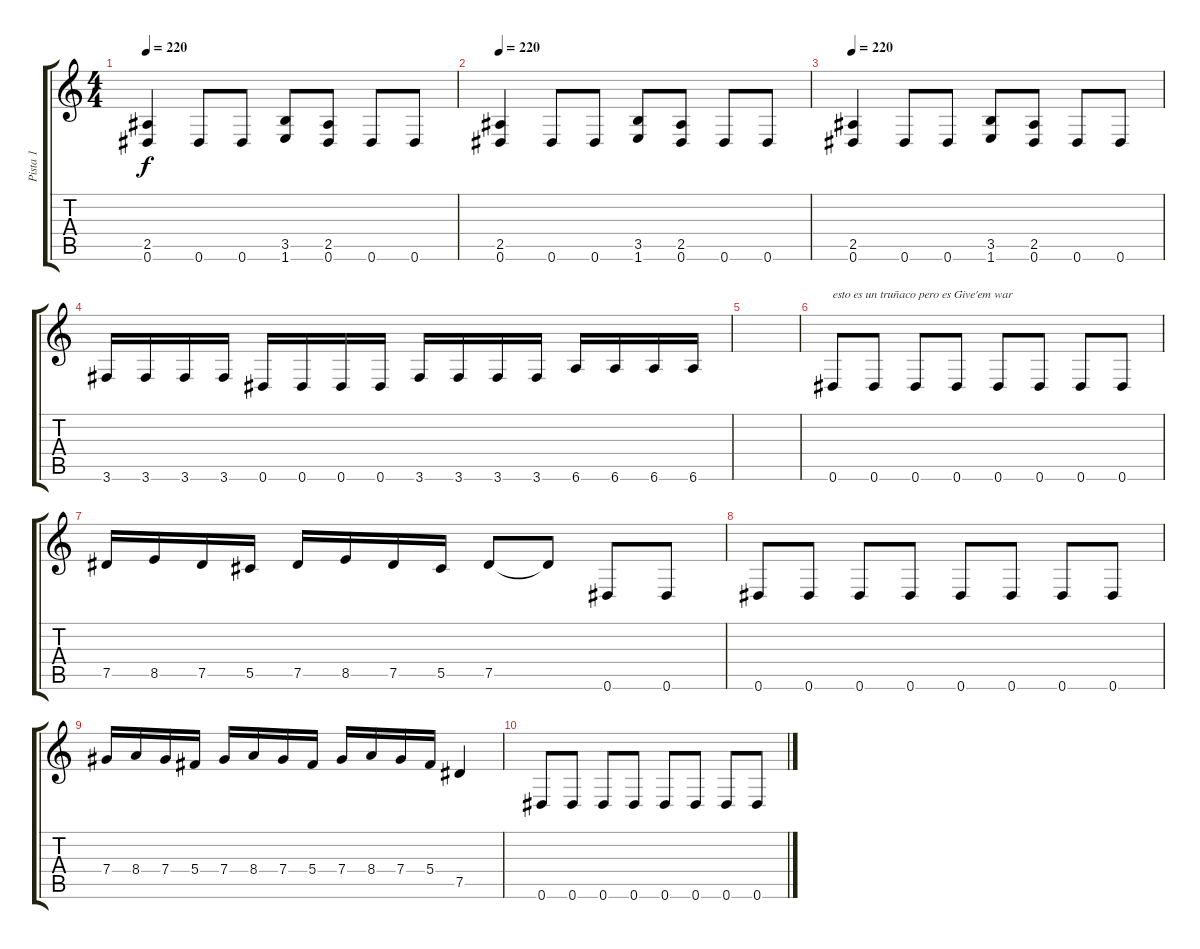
\track ("Pista 1" "Pista 1") {instrument overdrivenguitar}
\staff {score tabs}
\tuning (Eb4 Bb3 Gb3 Db3 Ab2 Eb2) {hide}
\ts (4 4)
\tempo 220
\clef g2
\ks c
(2.5 0.6).4{dy f} 0.6.8 0.6.8 (3.5 1.6).8 (2.5 0.6).8 0.6.8 0.6.8 |
\tempo 220
(2.5 0.6).4 0.6.8 0.6.8 (3.5 1.6).8 (2.5 0.6).8 0.6.8 0.6.8 |
\tempo 220
(2.5 0.6).4 0.6.8 0.6.8 (3.5 1.6).8 (2.5 0.6).8 0.6.8 0.6.8 |
3.6.16 3.6.16 3.6.16 3.6.16 0.6.16 0.6.16 0.6.16 0.6.16 3.6.16 3.6.16 3.6.16 3.6.16 6.6.16 6.6.16 6.6.16 6.6.16 |
|
0.6.8{txt "esto es un truñaco pero es Give'em war"} 0.6.8 0.6.8 0.6.8 0.6.8 0.6.8 0.6.8 0.6.8 |
7.5.16 8.5.16 7.5.16 5.5.16 7.5.16 8.5.16 7.5.16 5.5.16 7.5.8 7.5{t}.8 0.6.8 0.6.8 |
0.6.8 0.6.8 0.6.8 0.6.8 0.6.8 0.6.8 0.6.8 0.6.8 |
7.4.16 8.4.16 7.4.16 5.4.16 7.4.16 8.4.16 7.4.16 5.4.16 7.4.16 8.4.16 7.4.16 5.4.16 7.5.4 |
0.6.8 0.6.8 0.6.8 0.6.8 0.6.8 0.6.8 0.6.8 0.6.8
